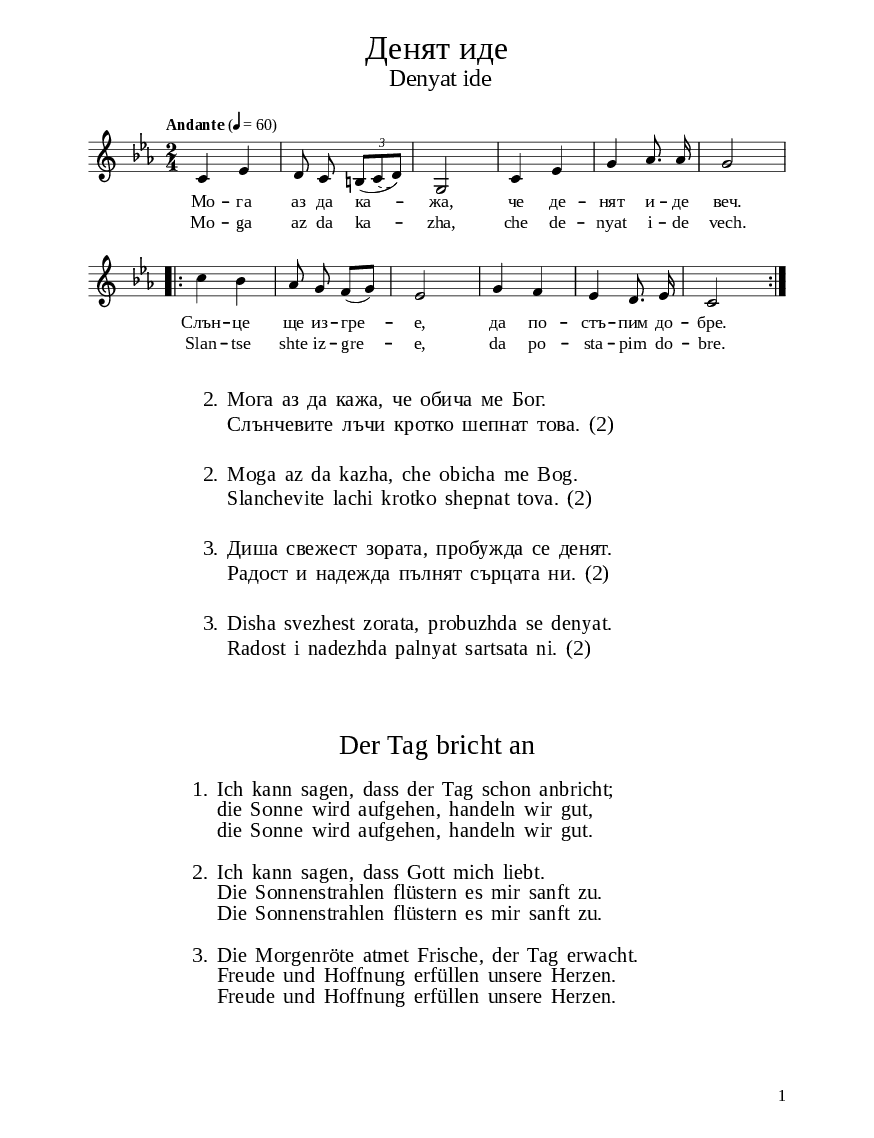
\version "2.24.0"

% include paper part and global functions
\include "include/globals.ily"

\bookpart {
  \label #'ref118_1
  \tocItem \markup "Денят иде – Denyat ide "
  \include "include/bookpart-paper.ily"
  \score {
    \include "include/score-layout.ily"

    \new Voice \absolute {
      \clef treble
      \key c \minor
      \time 2/4
      \tempoFunc "Andante" 4 "60"
      \autoBeamOff

      c'4 es'4 | d'8  c'8  \tuplet 3/2 { b8\=1([ \slurDashed c'8\=2(d'8\=2)\=1)] } \slurSolid | g2 | c'4 es'4 | g'4 as'8. as'16 | g'2 | \break

      \repeat volta 2 {   c''4 bes' | as'8 g'8 f' [(g') ] | es'2 | g'4 f' | es'4 d'8. es'16| c'2} \break
    }

    \addlyrics {
      Мо -- га аз да ка -- жа, че де -- нят и -- де веч.

      Слън -- це ще из -- гре -- е, да по -- стъ -- пим до -- бре.
    }

    \addlyrics {
      Mo -- ga az da ka -- zha, che de -- nyat i -- de vech.

      Slan -- tse shte iz -- gre -- e, da po -- sta -- pim do -- bre.
    }

    \header {
      title = \titleFunc "Денят иде" " Denyat ide"
    }

    \midi{}

  } % score


  \markup \fontsize #bgCoupletFontSize {
    \hspace #11
    \override #`(baseline-skip . ,bgCoupletBaselineSkip)
    \column {

      \line {  2. Мога аз да кажа, че обича ме Бог.}

      \line {   "   " Слънчевите лъчи кротко шепнат това. (2)}
      \line { " "}

      \line {  2. Moga az da kazha, che obicha me Bog.}

      \line {   "   " Slanchevite lachi krotko shepnat tova. (2)}
      \line { " "}

      \line {   3.  Диша свежест зората, пробужда се денят.}

      \line {   "   " Радост и надежда пълнят сърцата ни. (2) }
      \line {   "   "}


      \line {  3. Disha svezhest zorata, probuzhda se denyat.}

      \line {   "   " Radost i nadezhda palnyat sartsata ni. (2) }
      \line {" "}
      \line {" "}
      \line {" "}

    }
  } % markup

  %\pageBreak

  % include foreign translation(s) of the song
  \version "2.24.1"

\markup \fill-line { \fontsize #deTitleFontSize "Der Tag bricht an" }
\markup \null
\markup \null
\markup \fontsize #deCoupletFontSize {
  \hspace #10
  \override #`(baseline-skip . ,deCoupletBaselineSkip)

  \column {

 \line { 1.	Ich kann sagen, dass der Tag schon anbricht;}
 \line { "   "die Sonne wird aufgehen, handeln wir gut,}
 \line { "   "die Sonne wird aufgehen, handeln wir gut.}
 \line { "  "}

 \line { 2.	Ich kann sagen, dass Gott mich liebt.}

 \line { "   "Die Sonnenstrahlen flüstern es mir sanft zu.  }
 \line { "   "Die Sonnenstrahlen flüstern es mir sanft zu. }
 \line { "  "}

 \line { 3.	Die Morgenröte atmet Frische, der Tag erwacht. }
 \line { "   "Freude und Hoffnung erfüllen unsere Herzen. }
 \line { "   "Freude und Hoffnung erfüllen unsere Herzen.}

  }
}


} % bookpart

